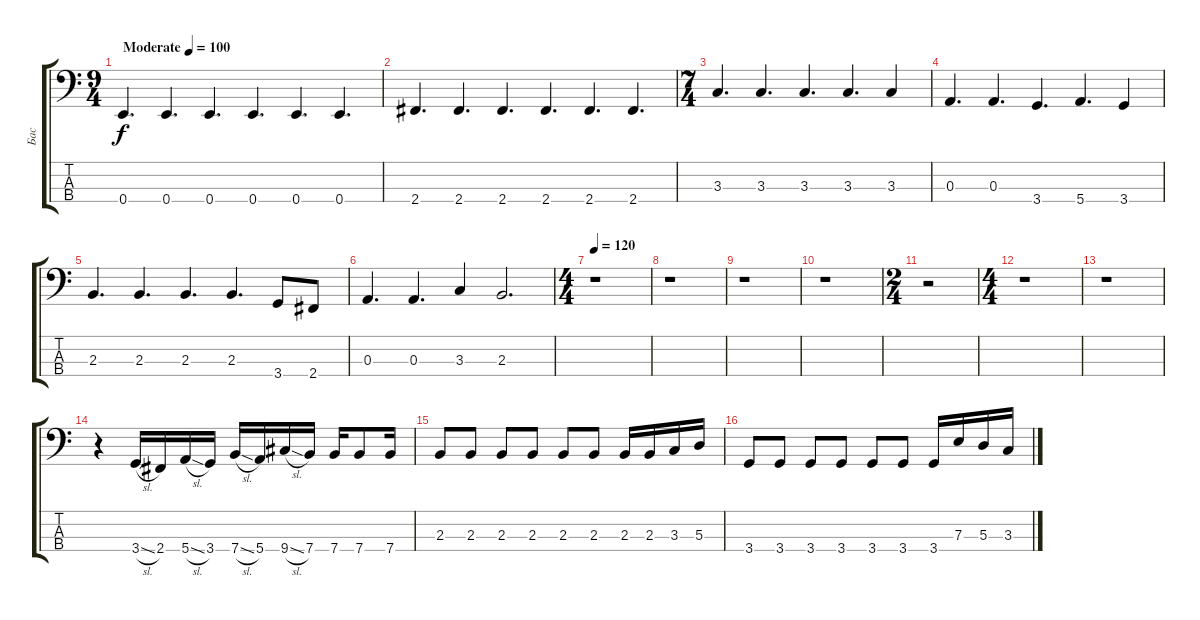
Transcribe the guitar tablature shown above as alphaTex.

\track ("Бас" "Бас") {instrument electricbassfinger}
\staff {score tabs}
\tuning (G2 D2 A1 E1) {hide}
\ts (9 4)
\tempo (100 "Moderate")
\clef f4
\ks c
0.4.4{d dy f instrument electricbassfinger} 0.4.4{d} 0.4.4{d} 0.4.4{d} 0.4.4{d} 0.4.4{d} |
2.4.4{d} 2.4.4{d} 2.4.4{d} 2.4.4{d} 2.4.4{d} 2.4.4{d} |
\ts (7 4)
3.3.4{d} 3.3.4{d} 3.3.4{d} 3.3.4{d} 3.3.4 |
0.3.4{d} 0.3.4{d} 3.4.4{d} 5.4.4{d} 3.4.4 |
2.3.4{d} 2.3.4{d} 2.3.4{d} 2.3.4{d} 3.4.8 2.4.8 |
0.3.4{d} 0.3.4{d} 3.3.4 2.3.2{d} |
\ts (4 4)
\tempo 120
r.1 |
r.1 |
r.1 |
r.1 |
\ts (2 4)
r.2 |
\ts (4 4)
r.1 |
r.1 |
r.4 3.4{sl}.16 2.4.16 5.4{sl}.16 3.4.16 7.4{sl}.16 5.4.16 9.4{sl}.16 7.4.16 7.4.16 7.4.8 7.4.16 |
2.3.8 2.3.8 2.3.8 2.3.8 2.3.8 2.3.8 2.3.16 2.3.16 3.3.16 5.3.16 |
3.4.8 3.4.8 3.4.8 3.4.8 3.4.8 3.4.8 3.4.16 7.3.16 5.3.16 3.3.16
